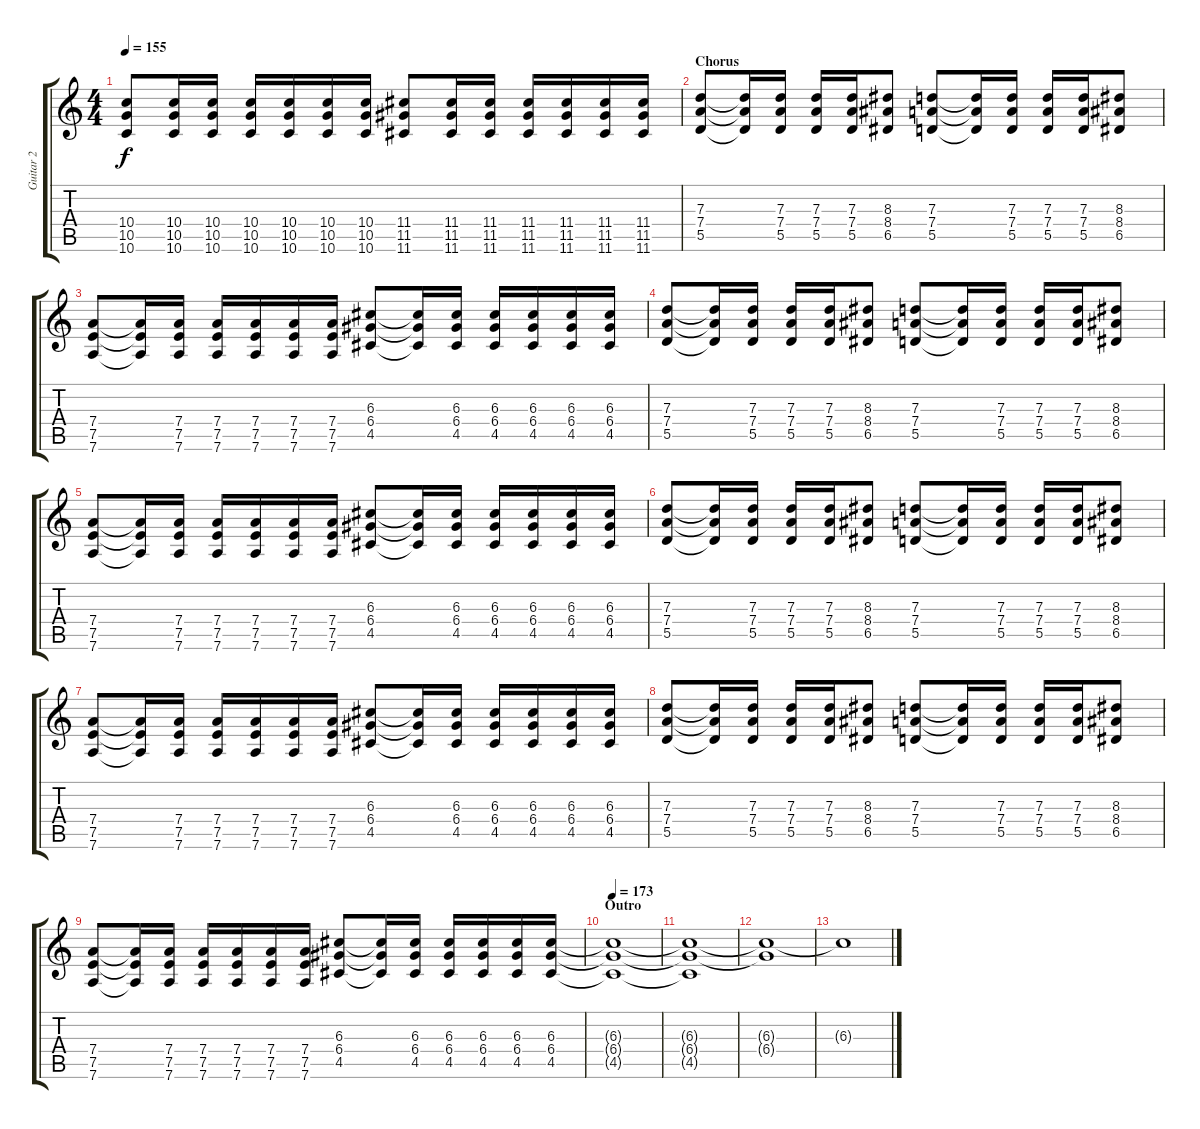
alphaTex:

\track ("Guitar 2" "Guitar 2") {instrument overdrivenguitar}
\staff {score tabs}
\tuning (E4 B3 G3 D3 A2 D2) {hide}
\ts (4 4)
\tempo 155
\clef g2
\ks c
(10.4 10.5 10.6).8{dy f} (10.4 10.5 10.6).16 (10.4 10.5 10.6).16 (10.4 10.5 10.6).16 (10.4 10.5 10.6).16 (10.4 10.5 10.6).16 (10.4 10.5 10.6).16 (11.4 11.5 11.6).8 (11.4 11.5 11.6).16 (11.4 11.5 11.6).16 (11.4 11.5 11.6).16 (11.4 11.5 11.6).16 (11.4 11.5 11.6).16 (11.4 11.5 11.6).16 |
\section ("" "Chorus")
(7.3 7.4 5.5).8 (7.3{t} 7.4{t} 5.5{t}).16 (7.3 7.4 5.5).16 (7.3 7.4 5.5).16 (7.3 7.4 5.5).16 (8.3 8.4 6.5).8 (7.3 7.4 5.5).8 (7.3{t} 7.4{t} 5.5{t}).16 (7.3 7.4 5.5).16 (7.3 7.4 5.5).16 (7.3 7.4 5.5).16 (8.3 8.4 6.5).8 |
(7.4 7.5 7.6).8 (7.4{t} 7.5{t} 7.6{t}).16 (7.4 7.5 7.6).16 (7.4 7.5 7.6).16 (7.4 7.5 7.6).16 (7.4 7.5 7.6).16 (7.4 7.5 7.6).16 (6.3 6.4 4.5).8 (6.3{t} 6.4{t} 4.5{t}).16 (6.3 6.4 4.5).16 (6.3 6.4 4.5).16 (6.3 6.4 4.5).16 (6.3 6.4 4.5).16 (6.3 6.4 4.5).16 |
(7.3 7.4 5.5).8 (7.3{t} 7.4{t} 5.5{t}).16 (7.3 7.4 5.5).16 (7.3 7.4 5.5).16 (7.3 7.4 5.5).16 (8.3 8.4 6.5).8 (7.3 7.4 5.5).8 (7.3{t} 7.4{t} 5.5{t}).16 (7.3 7.4 5.5).16 (7.3 7.4 5.5).16 (7.3 7.4 5.5).16 (8.3 8.4 6.5).8 |
(7.4 7.5 7.6).8 (7.4{t} 7.5{t} 7.6{t}).16 (7.4 7.5 7.6).16 (7.4 7.5 7.6).16 (7.4 7.5 7.6).16 (7.4 7.5 7.6).16 (7.4 7.5 7.6).16 (6.3 6.4 4.5).8 (6.3{t} 6.4{t} 4.5{t}).16 (6.3 6.4 4.5).16 (6.3 6.4 4.5).16 (6.3 6.4 4.5).16 (6.3 6.4 4.5).16 (6.3 6.4 4.5).16 |
(7.3 7.4 5.5).8 (7.3{t} 7.4{t} 5.5{t}).16 (7.3 7.4 5.5).16 (7.3 7.4 5.5).16 (7.3 7.4 5.5).16 (8.3 8.4 6.5).8 (7.3 7.4 5.5).8 (7.3{t} 7.4{t} 5.5{t}).16 (7.3 7.4 5.5).16 (7.3 7.4 5.5).16 (7.3 7.4 5.5).16 (8.3 8.4 6.5).8 |
(7.4 7.5 7.6).8 (7.4{t} 7.5{t} 7.6{t}).16 (7.4 7.5 7.6).16 (7.4 7.5 7.6).16 (7.4 7.5 7.6).16 (7.4 7.5 7.6).16 (7.4 7.5 7.6).16 (6.3 6.4 4.5).8 (6.3{t} 6.4{t} 4.5{t}).16 (6.3 6.4 4.5).16 (6.3 6.4 4.5).16 (6.3 6.4 4.5).16 (6.3 6.4 4.5).16 (6.3 6.4 4.5).16 |
(7.3 7.4 5.5).8 (7.3{t} 7.4{t} 5.5{t}).16 (7.3 7.4 5.5).16 (7.3 7.4 5.5).16 (7.3 7.4 5.5).16 (8.3 8.4 6.5).8 (7.3 7.4 5.5).8 (7.3{t} 7.4{t} 5.5{t}).16 (7.3 7.4 5.5).16 (7.3 7.4 5.5).16 (7.3 7.4 5.5).16 (8.3 8.4 6.5).8 |
(7.4 7.5 7.6).8 (7.4{t} 7.5{t} 7.6{t}).16 (7.4 7.5 7.6).16 (7.4 7.5 7.6).16 (7.4 7.5 7.6).16 (7.4 7.5 7.6).16 (7.4 7.5 7.6).16 (6.3 6.4 4.5).8 (6.3{t} 6.4{t} 4.5{t}).16 (6.3 6.4 4.5).16 (6.3 6.4 4.5).16 (6.3 6.4 4.5).16 (6.3 6.4 4.5).16 (6.3 6.4 4.5).16 |
\section ("" "Outro")
\tempo 173
(6.3{t} 6.4{t} 4.5{t}).1{volume 0} |
(6.3{t} 6.4{t} 4.5{t}).1 |
(6.3{t} 6.4{t}).1 |
6.3{t}.1
